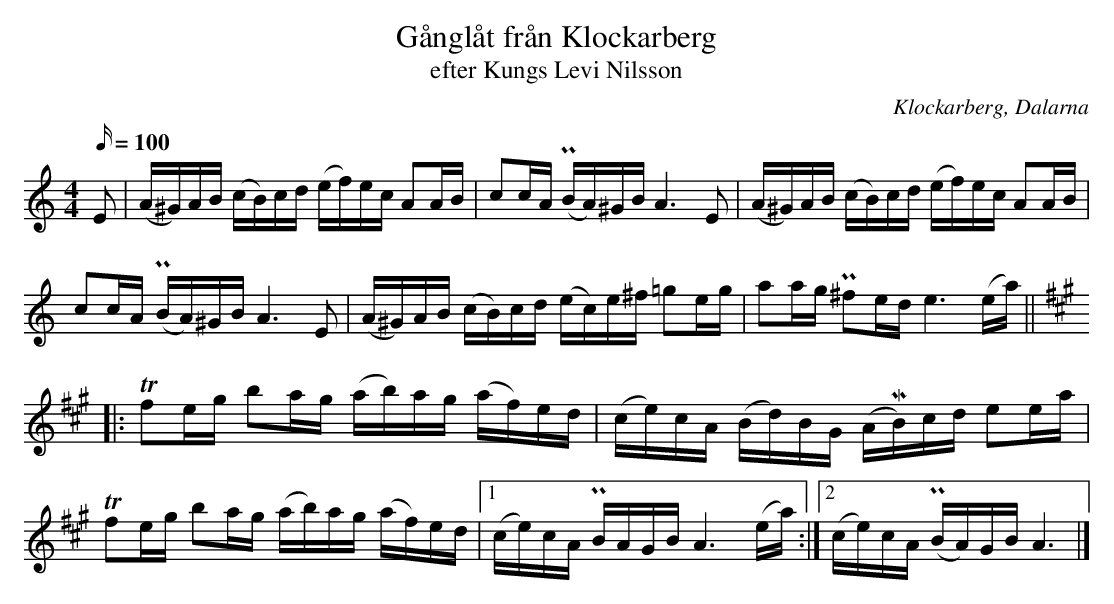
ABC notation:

X:1
T:Gånglåt från Klockarberg
T:efter Kungs Levi Nilsson
O:Klockarberg, Dalarna
M:4/4
L:1/16
Q:100
K:C
V:1
E2 | (A^G)AB (cB)cd (ef)ec A2AB | c2cA !uppermordent!(BA)^GB A6 E2 | (A^G)AB (cB)cd (ef)ec A2AB |
c2cA !uppermordent!(BA)^GB A6 E2 | (A^G)AB (cB)cd (ec)e^f =g2eg | a2ag !uppermordent!^f2ed e6 (ea) || [K:A]
|: !trill! f2eg b2ag (ab)ag (af)ed | (ce)cA (Bd)BG (A!lowermordent!B)cd e2ea |
!trill! f2eg b2ag (ab)ag (af)ed |1 (ce)cA !uppermordent! BAGB A6 (ea) :|2 (ce)cA !uppermordent! (BA)GB A6 |]
